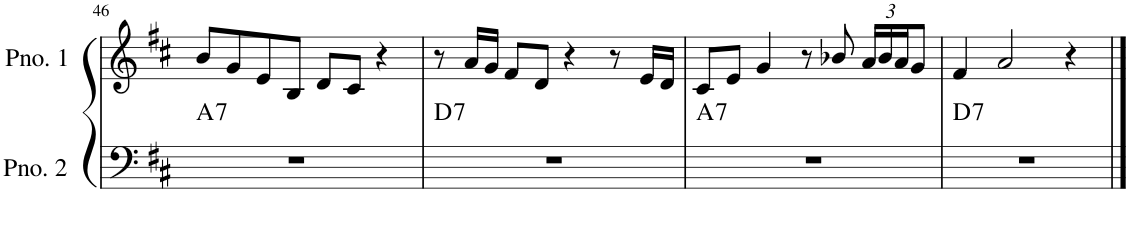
**kern	**harte	**kern
*part2	*part2	*part1
*staff2	*	*staff1
*I"ピアノ 2	*	*I"ピアノ 1
!!LO:PB:g=z
*clefF4	*	*clefG2
*k[f#c#]	*	*k[f#c#]
*M4/4	*	*M4/4
=46	=46	=46
!	!LO:H:kt=7	!
1r	A:7	8b/L
.	.	8g/
.	.	8e/
.	.	8B/J
.	.	8d/L
.	.	8c#/J
.	.	4r
=47	=47	=47
!	!LO:H:kt=7	!
1r	D:7	8r
.	.	16a/LL
.	.	16g/JJ
.	.	8f#/L
.	.	8d/J
.	.	4r
.	.	8r
.	.	16e/LL
.	.	16d/JJ
=48	=48	=48
!	!LO:H:kt=7	!
1r	A:7	8c#/L
.	.	8e/J
.	.	4g/
.	.	8r
.	.	8b-X/
*	*	*Xbrackettup
.	.	24a/LL
.	.	24b-/
.	.	24a/J
.	.	8g/J
=49	=49	=49
!	!LO:H:kt=7	!
1r	D:7	4f#/
.	.	2a/
.	.	4r
==	==	==
*-	*-	*-
